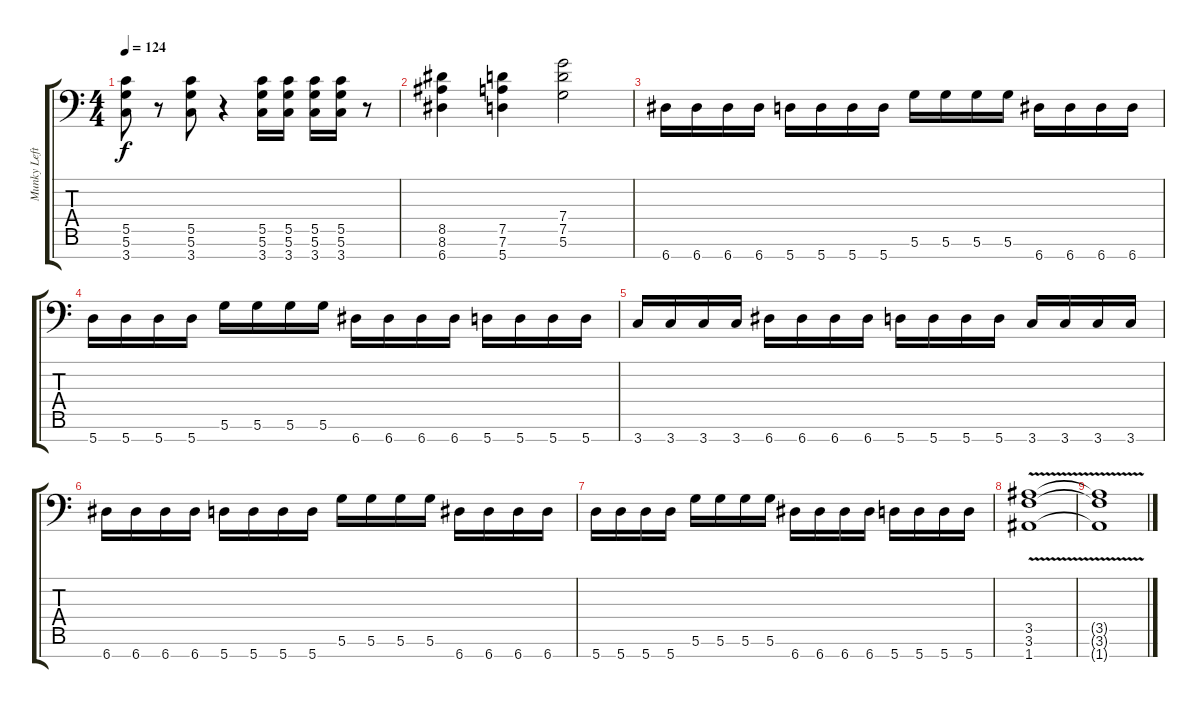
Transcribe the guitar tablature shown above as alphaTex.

\track ("Munky Left" "Munky Left") {instrument distortionguitar}
\staff {score tabs}
\tuning (D4 A3 F3 C3 G2 D2 A1) {hide}
\ts (4 4)
\tempo 124
\clef f4
\ks c
(5.5 5.6 3.7).8{dy f} r.8 (5.5 5.6 3.7).8 r.4 (5.5 5.6 3.7).16 (5.5 5.6 3.7).16 (5.5 5.6 3.7).16 (5.5 5.6 3.7).16 r.8 |
(8.5 8.6 6.7).4 (7.5 7.6 5.7).4 (7.4 7.5 5.6).2 |
6.7.16 6.7.16 6.7.16 6.7.16 5.7.16 5.7.16 5.7.16 5.7.16 5.6.16 5.6.16 5.6.16 5.6.16 6.7.16 6.7.16 6.7.16 6.7.16 |
5.7.16 5.7.16 5.7.16 5.7.16 5.6.16 5.6.16 5.6.16 5.6.16 6.7.16 6.7.16 6.7.16 6.7.16 5.7.16 5.7.16 5.7.16 5.7.16 |
3.7.16 3.7.16 3.7.16 3.7.16 6.7.16 6.7.16 6.7.16 6.7.16 5.7.16 5.7.16 5.7.16 5.7.16 3.7.16 3.7.16 3.7.16 3.7.16 |
6.7.16 6.7.16 6.7.16 6.7.16 5.7.16 5.7.16 5.7.16 5.7.16 5.6.16 5.6.16 5.6.16 5.6.16 6.7.16 6.7.16 6.7.16 6.7.16 |
5.7.16 5.7.16 5.7.16 5.7.16 5.6.16 5.6.16 5.6.16 5.6.16 6.7.16 6.7.16 6.7.16 6.7.16 5.7.16 5.7.16 5.7.16 5.7.16 |
(3.5{v} 3.6 1.7).1 |
(3.5{t} 3.6{t} 1.7{t}).1
